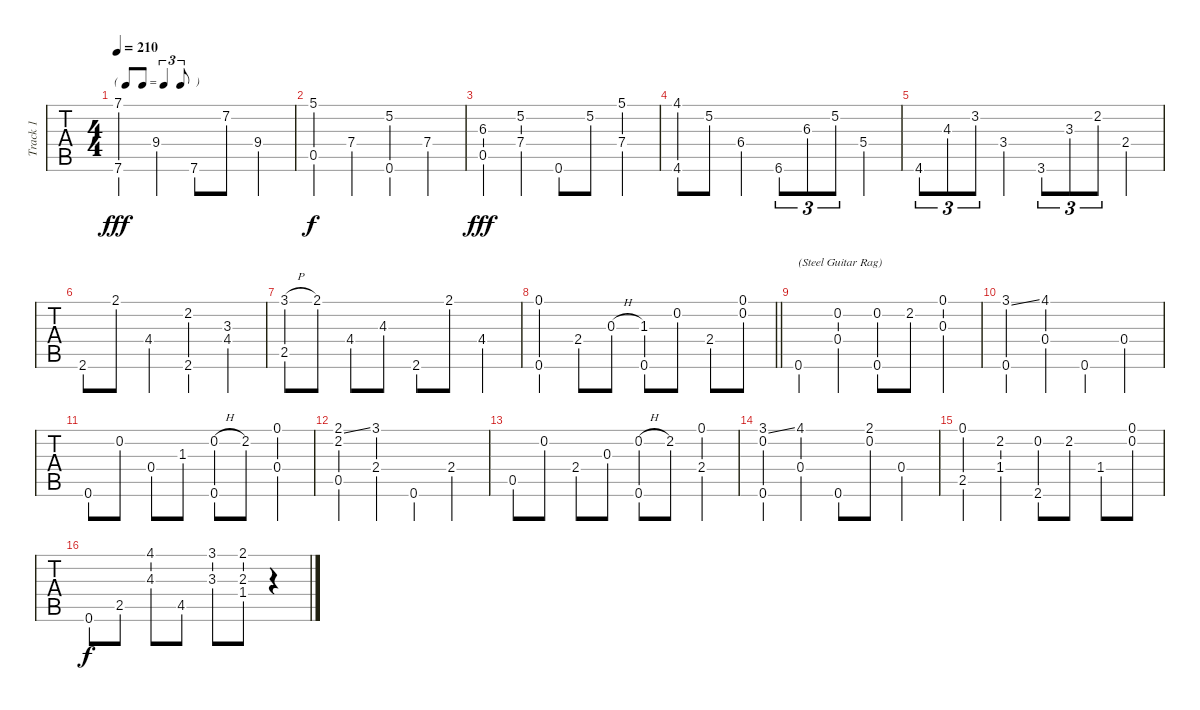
\track ("Track 1" "Track 1") {instrument acousticguitarnylon}
\staff {tabs}
\tuning (E4 B3 G3 D3 A2 E2) {hide}
\ts (4 4)
\tf triplet8th
\tempo 210
\clef g2
\ks a
(7.1 7.6).4{dy fff} 9.4.4 7.6.8 7.2.8 9.4.4 |
(5.1 0.5).4{dy f} 7.4.4 (5.2 0.6).4 7.4.4 |
(6.3 0.5).4{dy fff} (5.2 7.4).4 0.6.8 5.2.8 (5.1 7.4).4 |
(4.1 4.6).8 5.2.8 6.4.4 6.6.8{tu (3 2)} 6.3.8{tu (3 2)} 5.2.8{tu (3 2)} 5.4.4 |
4.6.8{tu (3 2)} 4.3.8{tu (3 2)} 3.2.8{tu (3 2)} 3.4.4 3.6.8{tu (3 2)} 3.3.8{tu (3 2)} 2.2.8{tu (3 2)} 2.4.4 |
2.6.8 2.1.8 4.4.4 (2.2 2.6).4 (3.3 4.4).4 |
(3.1{h} 2.5).8 2.1.8 4.4.8 4.3.8 2.6.8 2.1.8 4.4.4 |
\barLineRight lightlight
(0.1 0.6).4 2.4.8 0.3{h}.8 (1.3 0.6).8 0.2.8 2.4.8 (0.1 0.2).8 |
0.6.4{txt "(Steel Guitar Rag)"} (0.2 0.4).4 (0.2 0.6).8 2.2.8 (0.1 0.3).4 |
(3.1{ss} 0.6).4 (4.1 0.4).4 0.6.4 0.4.4 |
0.6.8 0.2.8 0.4.8 1.3.8 (0.2{h} 0.6).8 2.2.8 (0.1 0.4).4 |
(2.1{ss} 2.2 0.5).4 (3.1 2.4).4 0.6.4 2.4.4 |
0.5.8 0.2.8 2.4.8 0.3.8 (0.2{h} 0.6).8 2.2.8 (0.1 2.4).4 |
(3.1{ss} 0.2 0.6).4 (4.1 0.4).4 0.6.8 (2.1 0.2).8 0.4.4 |
(0.1 2.5).4 (2.2 1.4).4 (0.2 2.6).8 2.2.8 1.4.8 (0.1 0.2).8 |
0.6.8{dy f} 2.5.8 (4.1 4.3).8 4.5.8 (3.1 3.3).8 (2.1 2.3 1.4).8 r.4
